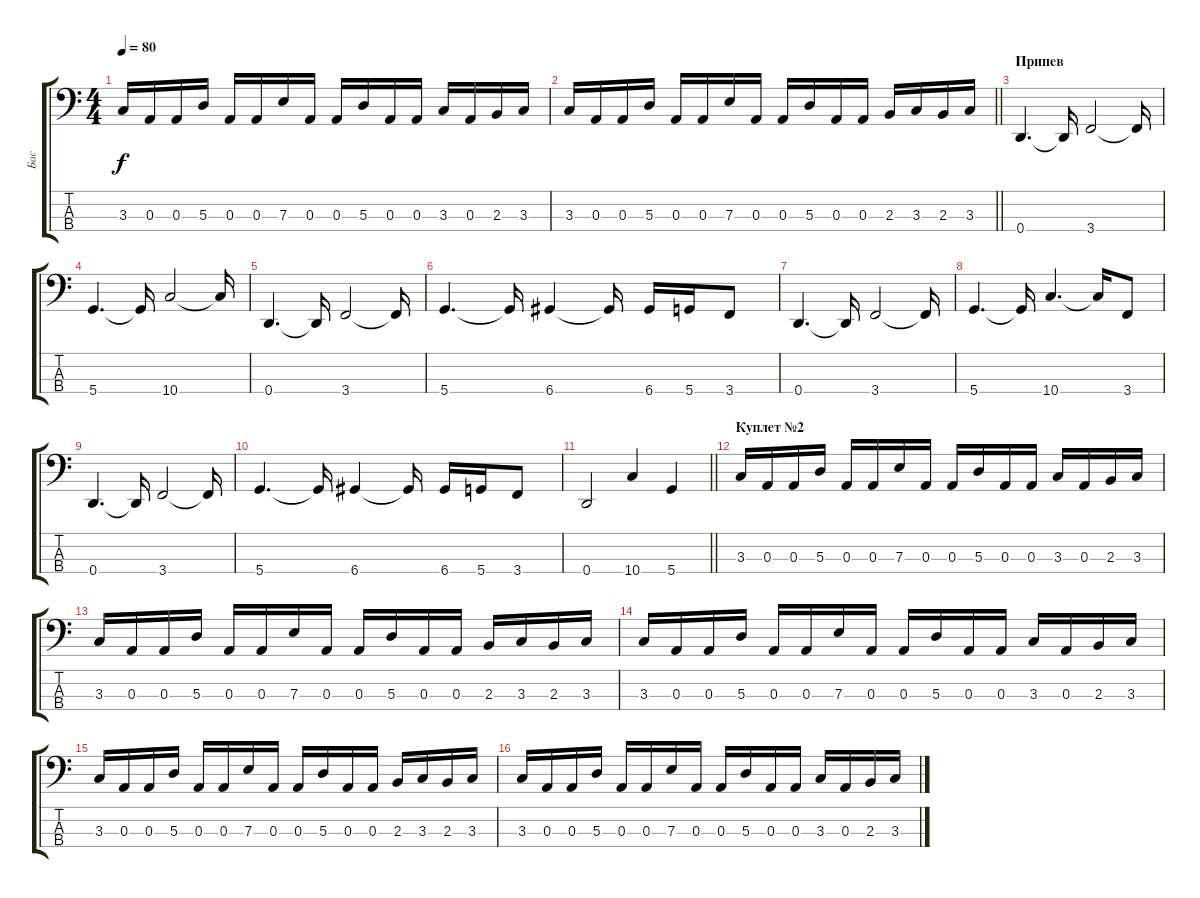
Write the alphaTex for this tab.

\track ("Бас" "Бас") {instrument electricbassfinger}
\staff {score tabs}
\tuning (G2 D2 A1 D1) {hide}
\ts (4 4)
\tempo 80
\clef f4
\ks c
3.3.16{dy f} 0.3.16 0.3.16 5.3.16 0.3.16 0.3.16 7.3.16 0.3.16 0.3.16 5.3.16 0.3.16 0.3.16 3.3.16 0.3.16 2.3.16 3.3.16 |
\barLineRight lightlight
3.3.16 0.3.16 0.3.16 5.3.16 0.3.16 0.3.16 7.3.16 0.3.16 0.3.16 5.3.16 0.3.16 0.3.16 2.3.16 3.3.16 2.3.16 3.3.16 |
\section ("" "Припев")
0.4.4{d} 0.4{t}.16 3.4.2 3.4{t}.16 |
5.4.4{d} 5.4{t}.16 10.4.2 10.4{t}.16 |
0.4.4{d} 0.4{t}.16 3.4.2 3.4{t}.16 |
5.4.4{d} 5.4{t}.16 6.4.4 6.4{t}.16 6.4.16 5.4.16 3.4.8 |
0.4.4{d} 0.4{t}.16 3.4.2 3.4{t}.16 |
5.4.4{d} 5.4{t}.16 10.4.4{d} 10.4{t}.16 3.4.8 |
0.4.4{d} 0.4{t}.16 3.4.2 3.4{t}.16 |
5.4.4{d} 5.4{t}.16 6.4.4 6.4{t}.16 6.4.16 5.4.16 3.4.8 |
\barLineRight lightlight
0.4.2 10.4.4 5.4.4 |
\section ("" "Куплет №2")
3.3.16 0.3.16 0.3.16 5.3.16 0.3.16 0.3.16 7.3.16 0.3.16 0.3.16 5.3.16 0.3.16 0.3.16 3.3.16 0.3.16 2.3.16 3.3.16 |
3.3.16 0.3.16 0.3.16 5.3.16 0.3.16 0.3.16 7.3.16 0.3.16 0.3.16 5.3.16 0.3.16 0.3.16 2.3.16 3.3.16 2.3.16 3.3.16 |
3.3.16 0.3.16 0.3.16 5.3.16 0.3.16 0.3.16 7.3.16 0.3.16 0.3.16 5.3.16 0.3.16 0.3.16 3.3.16 0.3.16 2.3.16 3.3.16 |
3.3.16 0.3.16 0.3.16 5.3.16 0.3.16 0.3.16 7.3.16 0.3.16 0.3.16 5.3.16 0.3.16 0.3.16 2.3.16 3.3.16 2.3.16 3.3.16 |
3.3.16 0.3.16 0.3.16 5.3.16 0.3.16 0.3.16 7.3.16 0.3.16 0.3.16 5.3.16 0.3.16 0.3.16 3.3.16 0.3.16 2.3.16 3.3.16
